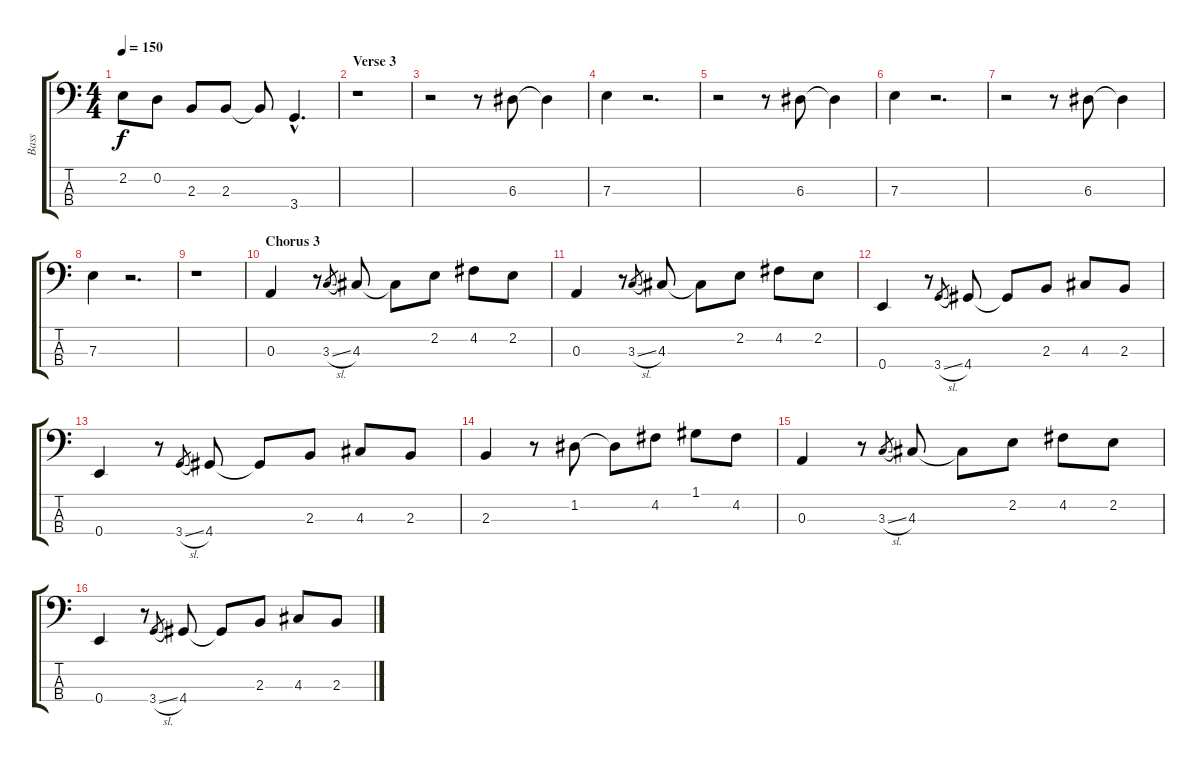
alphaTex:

\track ("Bass" "Bass") {instrument acousticguitarnylon}
\staff {score tabs}
\tuning (G2 D2 A1 E1) {hide}
\ts (4 4)
\tempo 150
\clef f4
\ks c
2.2.8{dy f} 0.2.8 2.3.8 2.3.8 2.3{t}.8 3.4{hac}.4{d} |
\section ("" "Verse 3")
r.1 |
r.2 r.8 6.3.8 6.3{t}.4 |
7.3.4 r.2{d} |
r.2 r.8 6.3.8 6.3{t}.4 |
7.3.4 r.2{d} |
r.2 r.8 6.3.8 6.3{t}.4 |
7.3.4 r.2{d} |
r.1 |
\section ("" "Chorus 3")
0.3.4 r.8 3.3{sl}.8{gr} 4.3.8 4.3{t}.8 2.2.8 4.2.8 2.2.8 |
0.3.4 r.8 3.3{sl}.8{gr} 4.3.8 4.3{t}.8 2.2.8 4.2.8 2.2.8 |
0.4.4 r.8 3.4{sl}.8{gr} 4.4.8 4.4{t}.8 2.3.8 4.3.8 2.3.8 |
0.4.4 r.8 3.4{sl}.8{gr} 4.4.8 4.4{t}.8 2.3.8 4.3.8 2.3.8 |
2.3.4 r.8 1.2.8 1.2{t}.8 4.2.8 1.1.8 4.2.8 |
0.3.4 r.8 3.3{sl}.8{gr} 4.3.8 4.3{t}.8 2.2.8 4.2.8 2.2.8 |
0.4.4 r.8 3.4{sl}.8{gr} 4.4.8 4.4{t}.8 2.3.8 4.3.8 2.3.8
